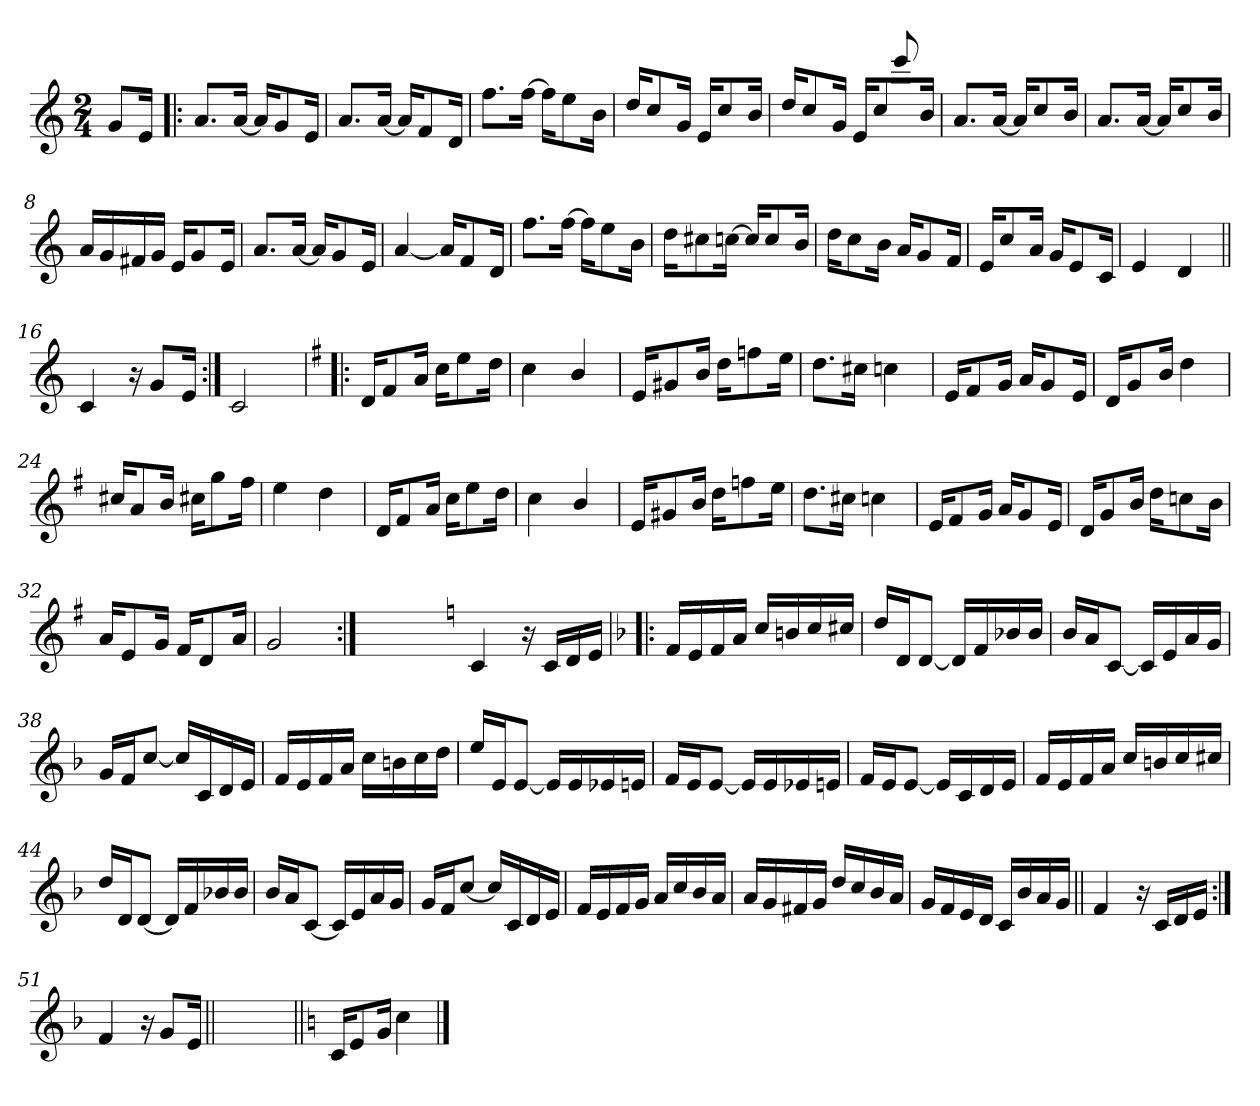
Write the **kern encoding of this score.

**kern
*part1
*staff1
*clefG2
*k[]
*C:
*M2/4
=
8g/L
16e/Jk
=1!|:
8.a/L
[16a/Jk
16a/KL]
8g/
16e/Jk
=2
8.a/L
[16a/Jk
16a/KL]
8f/
16d/Jk
=3
8.ff\L
[16ff\Jk
16ff\KL]
8ee\
16b\Jk
=4
16dd/KL
8cc/
16g/Jk
16e/KL
8cc/
16b/Jk
!!LO:LB:g=z
=5
*^
16dd/KL	4.ryy
8cc/	.
16g/Jk	.
16e/KL	.
8cc/	.
.	8eee!/
16b/Jk	.
*v	*v
=6
8.a/L
[16a/Jk
16a/KL]
8cc/
16b/Jk
=7
8.a/L
[16a/Jk
16a/KL]
8cc/
16b/Jk
=8
16a/LL
16g/
16f#X/
16g/JJ
16e/KL
8g/
16e/Jk
=9
8.a/L
[16a/Jk
16a/KL]
8g/
16e/Jk
!!LO:LB:g=z
=10
[4a/
16a/KL]
8f/
16d/Jk
=11
8.ff\L
[16ff\Jk
16ff\KL]
8ee\
16b\Jk
=12
16dd\KL
8cc#X\
[16ccn\Jk
16cc/KL]
8cc/
16b/Jk
=13
16dd\KL
8cc\
16b\Jk
16a/KL
8g/
16f/Jk
=14
16e/KL
8cc/
16a/Jk
16g/KL
8e/
16c/Jk
!!LO:LB:g=z
=15
4e/
4d/
=16||
4c/
16r
8g/L
16e/Jk
=17:|!
2c/
=18!|:
*k[f#]
*G:
16d/KL
8f#/
16a/Jk
16cc\KL
8ee\
16dd\Jk
=19
4cc\
4b/
!!LO:LB:g=z
=20
16e/KL
8g#X/
16b/Jk
16dd\KL
8ffn\
16ee\Jk
=21
8.dd\L
16cc#X\Jk
4ccn\
=22
16e/KL
8f#/
16g/Jk
16a/KL
8g/
16e/Jk
=23
16d/KL
8g/
16b/Jk
4dd\
=24
16cc#X/KL
8a/
16b/Jk
16cc#X\KL
8gg\
16ff#\Jk
!!LO:LB:g=z
=25
4ee\
4dd\
=26
16d/KL
8f#/
16a/Jk
16cc\KL
8ee\
16dd\Jk
=27
4cc\
4b/
=28
16e/KL
8g#X/
16b/Jk
16dd\KL
8ffn\
16ee\Jk
=29
8.dd\L
16cc#X\Jk
4ccn\
!!LO:LB:g=z
=30
16e/KL
8f#/
16g/Jk
16a/KL
8g/
16e/Jk
=31
16d/KL
8g/
16b/Jk
16dd\KL
8ccn\
16b\Jk
=32
16a/KL
8e/
16g/Jk
16f#/KL
8d/
16a/Jk
=33
2g/
=33X331:|!
2ryy
!!LO:LB:g=z
=34-
*k[]
*C:
4c/
16r
16c/LL
16d/
16e/JJ
=35!|:
*k[b-]
*F:
16f/LL
16e/
16f/
16a/JJ
16cc/LL
16bn/
16cc/
16cc#X/JJ
=36
16dd/LL
16d/J
[8d/J
16d/LL]
16f/
16b-X/
16b-/JJ
=37
16b-/LL
16a/J
[8c/J
16c/LL]
16e/
16a/
16g/JJ
!!LO:LB:g=z
=38
16g/LL
16f/J
[8cc/J
16cc/LL]
16c/
16d/
16e/JJ
=39
16f/LL
16e/
16f/
16a/JJ
16cc\LL
16bn\
16cc\
16dd\JJ
=40
16ee/LL
16e/J
[8e/J
16e/LL]
16e/
16e-X/
16en/JJ
=41
16f/LL
16e/J
[8e/J
16e/LL]
16e/
16e-X/
16en/JJ
!!LO:PB:g=z
=42
16f/LL
16e/J
[8e/J
16e/LL]
16c/
16d/
16e/JJ
=43
16f/LL
16e/
16f/
16a/JJ
16cc/LL
16bn/
16cc/
16cc#X/JJ
=44
16dd/LL
16d/J
[8d/J
16d/LL]
16f/
16b-X/
16b-/JJ
=45
16b-/LL
16a/J
[8c/J
16c/LL]
16e/
16a/
16g/JJ
!!LO:LB:g=z
=46
16g/LL
16f/J
[8cc/J
16cc/LL]
16c/
16d/
16e/JJ
=47
16f/LL
16e/
16f/
16g/JJ
16a/LL
16cc/
16b-/
16a/JJ
=48
16a/LL
16g/
16f#X/
16g/JJ
16dd/LL
16cc/
16b-/
16a/JJ
=49
16g/LL
16f/
16e/
16d/JJ
16c/LL
16b-/
16a/
16g/JJ
!!LO:LB:g=z
=50||
4f/
16r
16c/LL
16d/
16e/JJ
=51:|!
4f/
16r
8g/L
16e/Jk
=51X512||
2ryy
=52||
*k[]
*C:
16c/KL
8e/
16g/Jk
4cc\
==
*-
